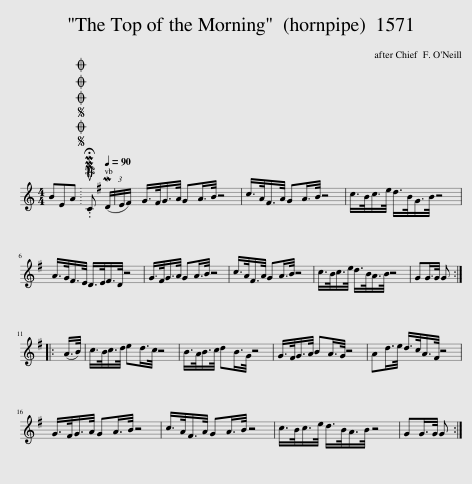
X:1
L:1/8
M:4/4
I:linebreak $
K:C
V:1 treble
V:1
 BEA |SOSOOO .!fermata!PMTuC[Q:1/4=90] (3(MD/E/^F/) | G/>^F/G/>A/ GA/>B/ z4 | c/>A/^F/>A/ GA/>B/ z4 | c/>B/c/>e/ d/>B/G/>B/ z4 |$ %5
 A/>G/^F/>E/ D/>E/F/>D/ z4 | G/>^F/G/>A/ GA/>B/ z4 | c/>A/^F/>A/ GA/>B/ z4 | c/>B/c/>e/ d/>B/A/>B/ z4 | GG/>G/ G ::$ %10
 (A/>B/) | c/>B/c/>d/ ed/>c/ z4 | B/>A/B/>c/ dB/>G/ z4 | G/>^F/G/>A/ BA/>G/ z4 | Ad/>e/ d/>c/A/>^F/ z4 |$ %15
 G/>^F/G/>A/ GA/>B/ z4 | c/>A/^F/>A/ GA/>B/ z4 | c/>B/c/>e/ d/>B/A/>B/ z4 | GG/>G/ G :| %19
